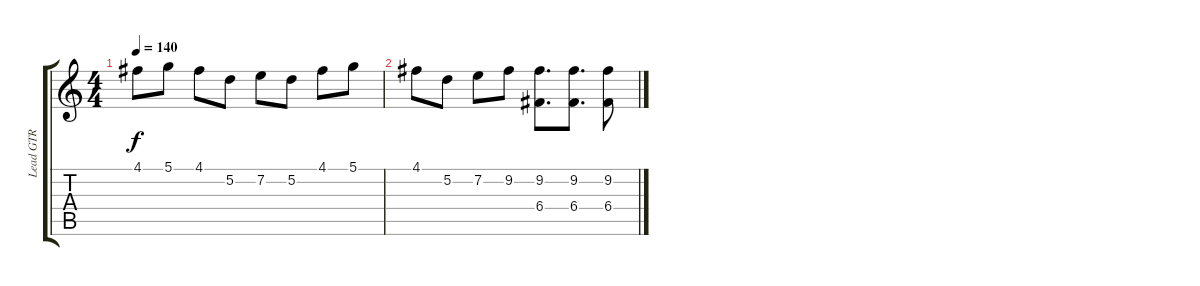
\track ("Lead GTR" "Lead GTR") {instrument electricguitarjazz}
\staff {score tabs}
\tuning (D4 A3 F3 C3 G2 C2) {hide}
\ts (4 4)
\tempo 140
\clef g2
\ks c
4.1.8{dy f} 5.1.8 4.1.8 5.2.8 7.2.8 5.2.8 4.1.8 5.1.8 |
4.1.8 5.2.8 7.2.8 9.2.8 (9.2 6.4).8{d} (9.2 6.4).8{d} (9.2 6.4).8
